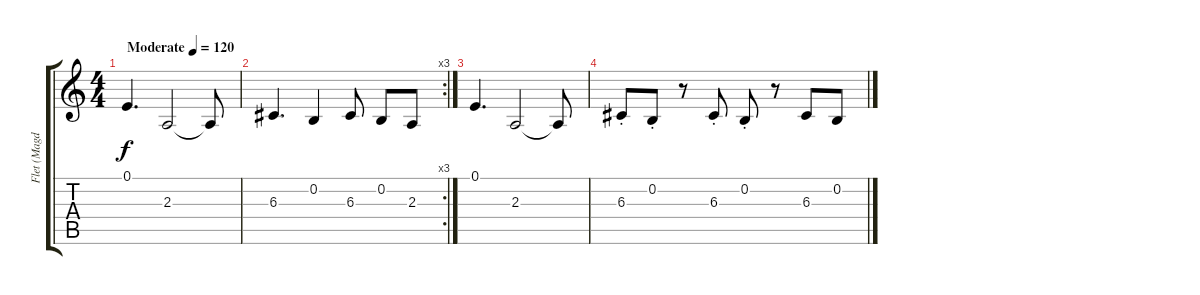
\track ("Flet (Magda)" "Flet (Magd") {instrument flute}
\staff {score tabs}
\tuning (E4 B3 G3 D3 A2 E2) {hide}
\ts (4 4)
\tempo (120 "Moderate")
\clef g2
\ks c
0.1.4{d dy f instrument flute} 2.3.2 2.3{t}.8 |
\rc 3
6.3.4{d} 0.2.4 6.3.8 0.2.8 2.3.8 |
0.1.4{d} 2.3.2 2.3{t}.8 |
6.3{st}.8 0.2{st}.8 r.8 6.3{st}.8 0.2{st}.8 r.8 6.3.8 0.2.8
